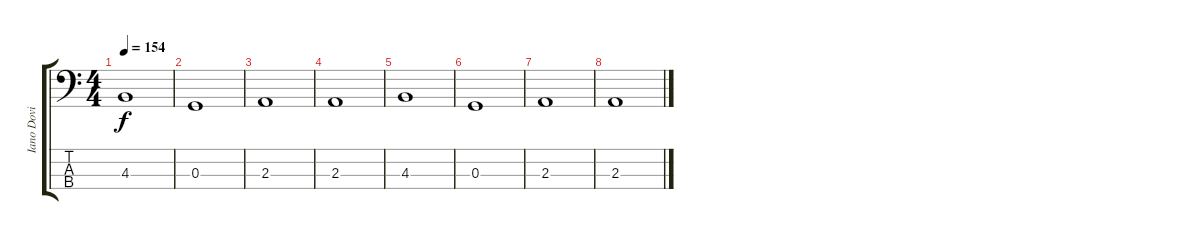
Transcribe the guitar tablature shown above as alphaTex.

\track ("Iano Dovi" "Iano Dovi") {instrument electricbasspick}
\staff {score tabs}
\tuning (F2 C2 G1 C1) {hide}
\ts (4 4)
\tempo 154
\clef f4
\ks c
4.3.1{dy f} |
0.3.1 |
2.3.1 |
2.3.1 |
4.3.1 |
0.3.1 |
2.3.1 |
2.3.1
